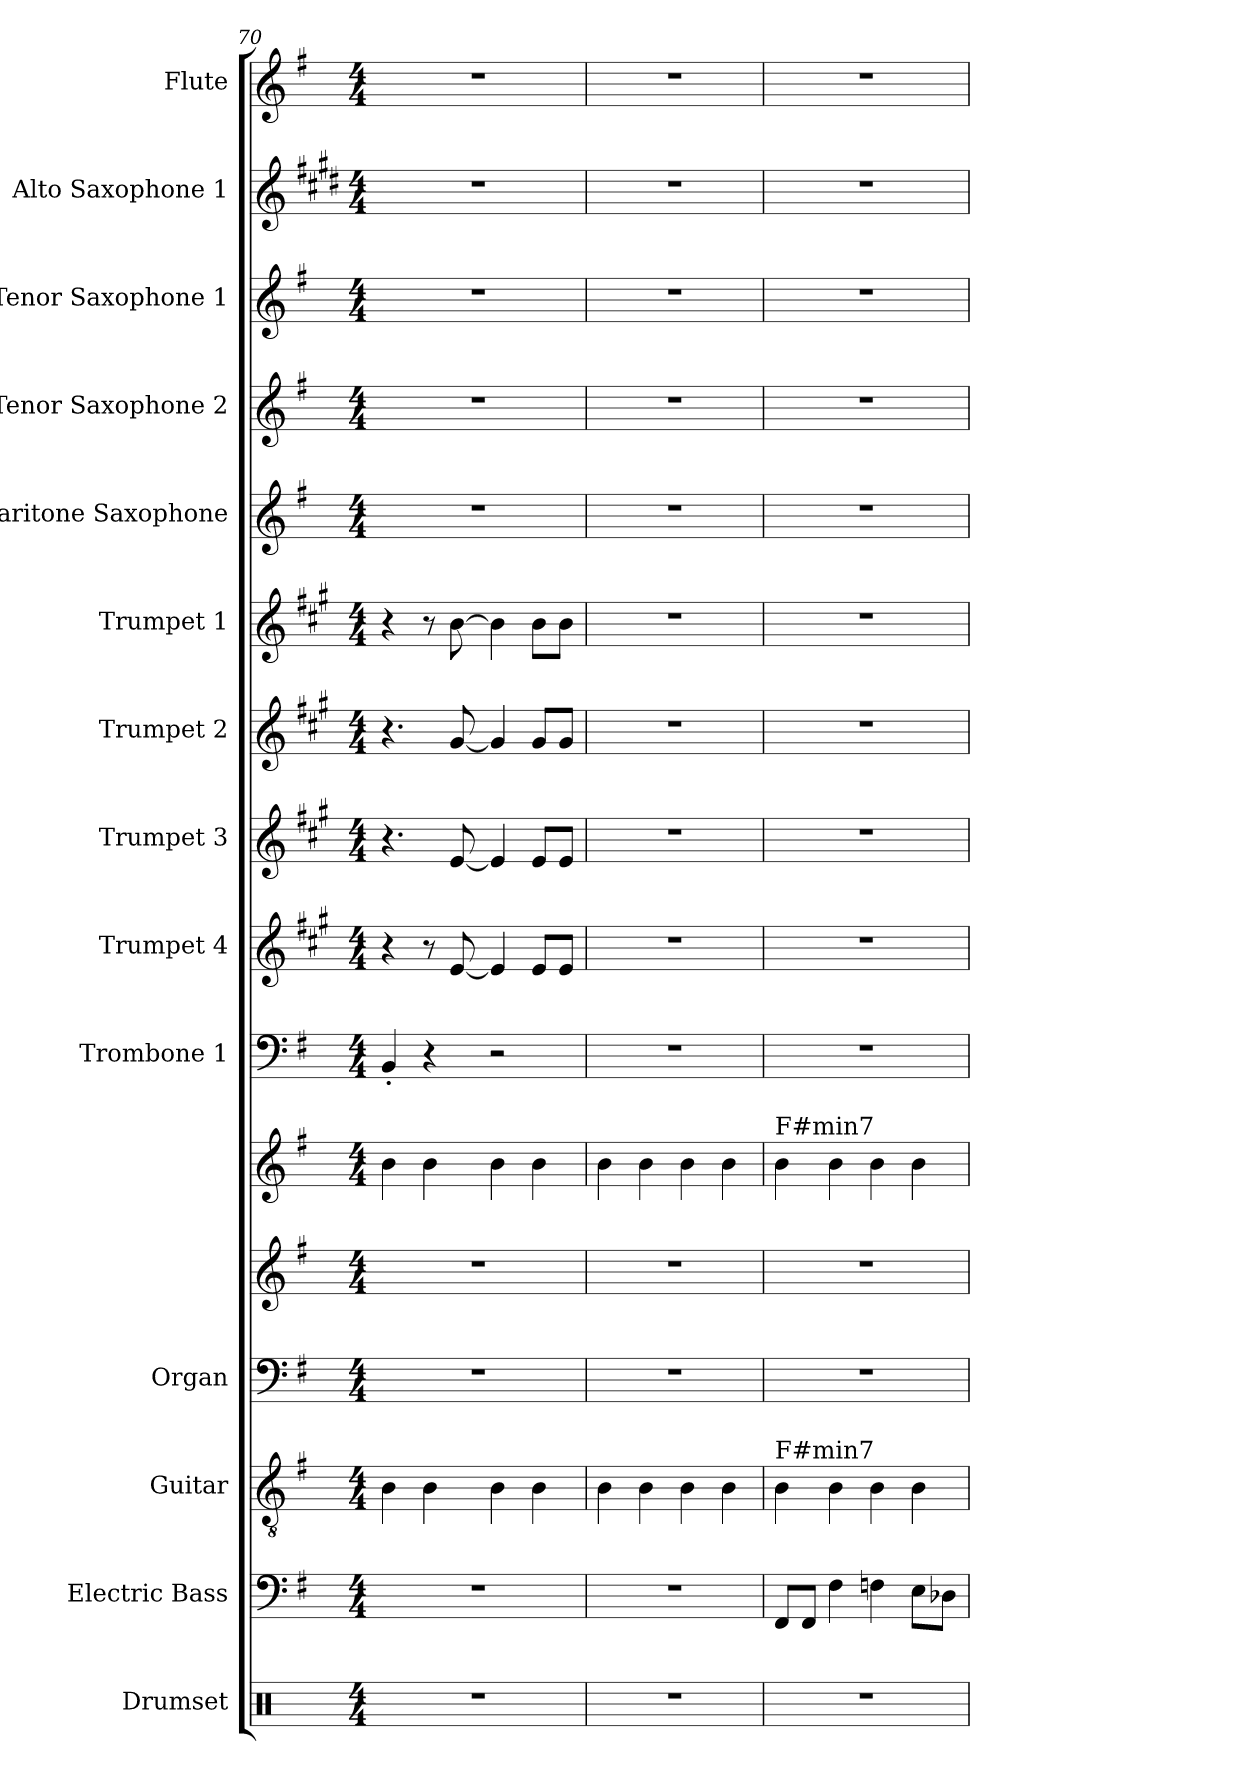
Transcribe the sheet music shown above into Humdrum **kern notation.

**kern	**kern	**kern	**kern	**kern	**kern	**kern	**kern	**kern	**kern	**kern	**kern	**kern	**kern	**kern	**kern
*part14	*part13	*part12	*part11	*part11	*part11	*part10	*part9	*part8	*part7	*part6	*part5	*part4	*part3	*part2	*part1
*staff16	*staff15	*staff14	*staff13	*staff12	*staff11	*staff10	*staff9	*staff8	*staff7	*staff6	*staff5	*staff4	*staff3	*staff2	*staff1
*I"Drumset	*I"Electric Bass	*I"Guitar	*I"Organ	*	*	*I"Trombone 1	*I"Trumpet 4	*I"Trumpet 3	*I"Trumpet 2	*I"Trumpet 1	*I"Baritone Saxophone	*I"Tenor Saxophone 2	*I"Tenor Saxophone 1	*I"Alto Saxophone 1	*I"Flute
*I'Drs.	*I'El. B.	*	*	*	*	*I'Tbn.	*I'Tpt.	*I'Tpt.	*I'Tpt.	*I'Tpt.	*I'Bar. Sax.	*I'T. Sax.	*I'T. Sax.	*I'A. Sax.	*I'Fl.
*clefX	*clefF4	*clefGv2	*clefF4	*clefG2	*clefG2	*clefF4	*clefG2	*clefG2	*clefG2	*clefG2	*clefG2	*clefG2	*clefG2	*clefG2	*clefG2
*	*ITrd7c12	*	*	*	*	*	*ITrd1c2	*ITrd1c2	*ITrd1c2	*ITrd1c2	*ITrd12c21	*ITrd8c14	*ITrd8c14	*ITrd5c9	*
*k[]	*k[f#]	*k[f#]	*k[f#]	*k[f#]	*k[f#]	*k[f#]	*k[f#]	*k[f#]	*k[f#]	*k[f#]	*k[f#]	*k[f#]	*k[f#]	*k[f#]	*k[f#]
*M4/4	*M4/4	*M4/4	*M4/4	*M4/4	*M4/4	*M4/4	*M4/4	*M4/4	*M4/4	*M4/4	*M4/4	*M4/4	*M4/4	*M4/4	*M4/4
=70	=70	=70	=70	=70	=70	=70	=70	=70	=70	=70	=70	=70	=70	=70	=70
1r	1r	4B	1r	1r	4b	4BB'/	4r	4.r	4.r	4r	1r	1r	1r	1r	1r
.	.	4B	.	.	4b	4r	8r	.	.	8r	.	.	.	.	.
.	.	.	.	.	.	.	[8d/	[8d/	[8f#/	[8a\	.	.	.	.	.
.	.	4B	.	.	4b	2r	4d/]	4d/]	4f#/]	4a\]	.	.	.	.	.
.	.	4B	.	.	4b	.	8d/L	8d/L	8f#/L	8a\L	.	.	.	.	.
.	.	.	.	.	.	.	8d/J	8d/J	8f#/J	8a\J	.	.	.	.	.
=71	=71	=71	=71	=71	=71	=71	=71	=71	=71	=71	=71	=71	=71	=71	=71
1r	1r	4B	1r	1r	4b	1r	1r	1r	1r	1r	1r	1r	1r	1r	1r
.	.	4B	.	.	4b	.	.	.	.	.	.	.	.	.	.
.	.	4B	.	.	4b	.	.	.	.	.	.	.	.	.	.
.	.	4B	.	.	4b	.	.	.	.	.	.	.	.	.	.
=72	=72	=72	=72	=72	=72	=72	=72	=72	=72	=72	=72	=72	=72	=72	=72
!	!	!	!	!	!LO:TX:a:t=F#min7	!	!	!	!	!	!	!	!	!	!
!	!	!LO:TX:a:t=F#min7	!	!	!	!	!	!	!	!	!	!	!	!	!
1r	8FFF#/L	4B	1r	1r	4b	1r	1r	1r	1r	1r	1r	1r	1r	1r	1r
.	8FFF#/J	.	.	.	.	.	.	.	.	.	.	.	.	.	.
.	4FF#\	4B	.	.	4b	.	.	.	.	.	.	.	.	.	.
.	4FFn\	4B	.	.	4b	.	.	.	.	.	.	.	.	.	.
.	8EE\L	4B	.	.	4b	.	.	.	.	.	.	.	.	.	.
.	8DD-X\J	.	.	.	.	.	.	.	.	.	.	.	.	.	.
=	=	=	=	=	=	=	=	=	=	=	=	=	=	=	=
*-	*-	*-	*-	*-	*-	*-	*-	*-	*-	*-	*-	*-	*-	*-	*-
